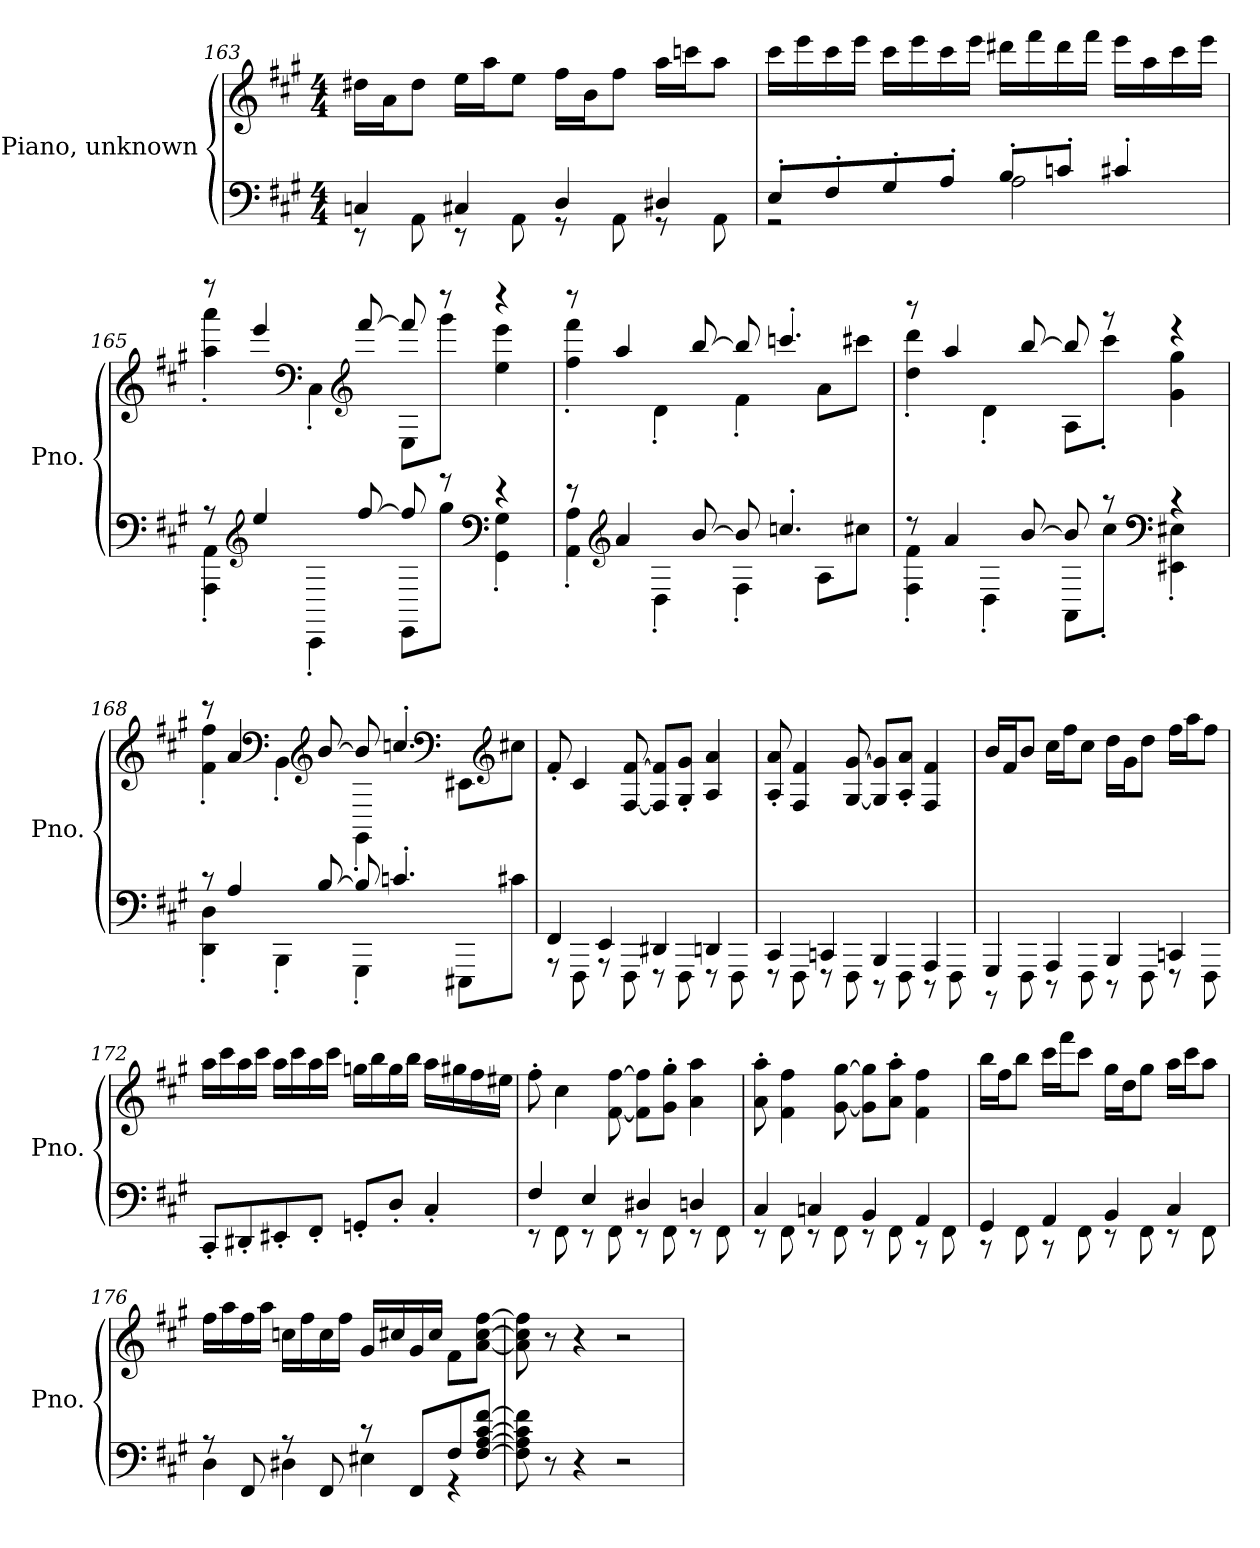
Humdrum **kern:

**kern	**kern
*part1	*part1
*staff2	*staff1
*I"Piano, unknown	*
*I'Pno.	*
*clefF4	*clefG2
*k[f#c#g#]	*k[f#c#g#]
*M4/4	*M4/4
=163	=163
*^	*
4Cn/	8r	16dd#X\LL
.	.	16a\J
.	8AA\	8dd#\J
4C#X/	8r	16ee\LL
.	.	16aa\J
.	8AA\	8ee\J
4D/	8r	16ff#\LL
.	.	16b\J
.	8AA\	8ff#\J
4D#X/	8r	16aa\LL
.	.	16cccn\J
.	8AA\	8aa\J
!!LO:LB:g=z
=164	=164	=164
8E'/L	2r	16ccc#\LL
.	.	16eee\
8F#'/	.	16ccc#\
.	.	16eee\JJ
8G#'/	.	16ccc#\LL
.	.	16eee\
8A'/J	.	16ccc#\
.	.	16eee\JJ
8B'/L	2A\	16ddd#X\LL
.	.	16fff#\
8cn'/J	.	16ddd#\
.	.	16fff#\JJ
4c#X'/	.	16eee\LL
.	.	16aa\
.	.	16ccc#\
.	.	16eee\JJ
=165	=165	=165
*	*	*^
8r	4AAA\' 4AA\'	8r	4aa\' 4aaa\'
*clefG2	*	*	*
4ee/	.	4eee/	.
*	*	*clefF4	*
.	4CC#'\	.	4C#'\
*	*	*clefG2	*
[8ff#/	.	[8fff#/	.
8ff#/]	8EE\L	8fff#/]	8E\L
8r	8gg#\J	8r	8ggg#\J
*clefF4	*	*	*
4r	4GG#\' 4G#\'	4r	4ee\ 4eee\
!!LO:LB:g=z	!!
=166	=166	=166	=166
8r	4AA\' 4A\'	8r	4ff#\' 4fff#\'
*clefG2	*	*	*
4a/	.	4aa/	.
.	4D'\	.	4d'\
[8b/	.	[8bb/	.
8b/]	4F#'\	8bb/]	4f#'\
4.ccn'/	.	4.cccn'/	.
.	8A\L	.	8a\L
.	8cc#X\J	.	8ccc#X\J
=167	=167	=167	=167
8r	4F#\' 4f#\'	8r	4dd\' 4ddd\'
4a/	.	4aa/	.
.	4D'\	.	4d'\
[8b/	.	[8bb/	.
8b/]	8AA\L	8bb/]	8A\L
8r	8cc#'\J	8r	8ccc#'\J
*clefF4	*	*	*
4r	4EE#X\' 4E#X\'	4r	4g#\ 4gg#\
!!LO:PB:g=z	!!
=168	=168	=168	=168
8r	4DD\' 4D\'	8r	4f#\' 4ff#\'
4A/	.	4a/	.
*	*	*clefF4	*
.	4BBB'\	.	4BB'\
*	*	*clefG2	*
[8B/	.	[8b/	.
8B/]	4GGG#'\	8b/]	4GG#'\
4.cn'/	.	4.ccn'/	.
*	*	*clefF4	*
.	8EEE#X\L	.	8EE#X\L
*	*	*clefG2	*
.	8c#X\J	.	8cc#X\J
*	*	*v	*v
=169	=169	=169
4FF#/	8r	8f#'/
.	8FFF#\	4c#/
4EE/	8r	.
.	8FFF#\	[8F#/ [8f#/
4DD#X/	8r	8F#/] 8f#/]L
.	8FFF#\	8G#/' 8g#/'J
4DDn/	8r	4A/ 4a/
.	8FFF#\	.
!!LO:LB:g=z
=170	=170	=170
4CC#/	8r	8A/' 8a/'
.	8FFF#\	4F#/ 4f#/
4CCn/	8r	.
.	8FFF#\	[8G#/ [8g#/
4BBB/	8r	8G#/] 8g#/]L
.	8FFF#\	8A/' 8a/'J
4AAA/	8r	4F#/ 4f#/
.	8FFF#\	.
=171	=171	=171
4GGG#/	8r	16b/LL
.	.	16f#/J
.	8FFF#\	8b/J
4AAA/	8r	16cc#\LL
.	.	16ff#\J
.	8FFF#\	8cc#\J
4BBB/	8r	16dd\LL
.	.	16g#\J
.	8FFF#\	8dd\J
4CCn/	8r	16ff#\LL
.	.	16aa\J
.	8FFF#\	8ff#\J
*v	*v	*
!!LO:LB:g=z
=172	=172
8CC#'/L	16aa\LL
.	16ccc#\
8DD#X'/	16aa\
.	16ccc#\JJ
8EE#X'/	16aa\LL
.	16ccc#\
8FF#'/J	16aa\
.	16ccc#\JJ
8GGn'/L	16ggn\LL
.	16bb\
8D'/J	16gg\
.	16bb\JJ
4C#'/	16aa\LL
.	16gg#X\
.	16ff#\
.	16ee#X\JJ
=173	=173
*^	*
4F#/	8r	8ff#'\
.	8FF#\	4cc#\
4E/	8r	.
.	8FF#\	[8f#\ [8ff#\
4D#X/	8r	8f#\] 8ff#\]L
.	8FF#\	8g#\' 8gg#\'J
4Dn/	8r	4a\ 4aa\
.	8FF#\	.
=174	=174	=174
4C#/	8r	8a\' 8aa\'
.	8FF#\	4f#\ 4ff#\
4Cn/	8r	.
.	8FF#\	[8g#\ [8gg#\
4BB/	8r	8g#\] 8gg#\]L
.	8FF#\	8a\' 8aa\'J
4AA/	8r	4f#\ 4ff#\
.	8FF#\	.
!!LO:LB:g=z
=175	=175	=175
4GG#/	8r	16bb\LL
.	.	16ff#\J
.	8FF#\	8bb\J
4AA/	8r	16ccc#\LL
.	.	16fff#\J
.	8FF#\	8ccc#\J
4BB/	8r	16gg#\LL
.	.	16dd\J
.	8FF#\	8gg#\J
4C#/	8r	16aa\LL
.	.	16ccc#\J
.	8FF#\	8aa\J
=176	=176	=176
8r	4D\	16ff#\LL
.	.	16aa\
8FF#/	.	16ff#\
.	.	16aa\JJ
8r	4D#X\	16ccn\LL
.	.	16ff#\
8FF#/	.	16cc\
.	.	16ff#\JJ
8r	4E#X\	16g#/LL
.	.	16cc#X/
8FF#/L	.	16g#/
.	.	16cc#/JJ
8F#/	4r	8f#\L
[8F#/ [8A/ [8c#/ [8f#/J	.	[8a\ [8cc#\ [8ff#\J
*v	*v	*
=177	=177
8F#\] 8A\] 8c#\] 8f#\]	8a\] 8cc#\] 8ff#\]
8r	8r
4r	4r
2r	2r
=	=
*-	*-
